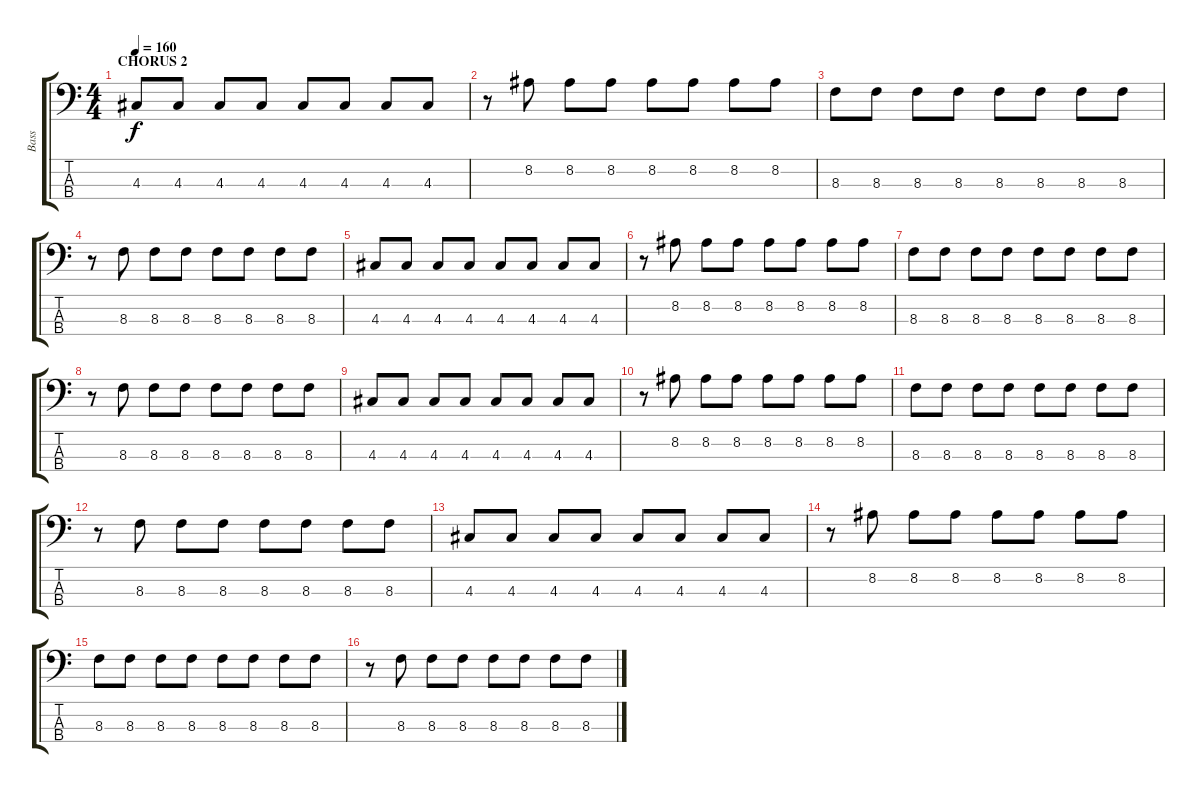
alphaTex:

\track ("Bass" "Bass") {instrument electricbassfinger}
\staff {score tabs}
\tuning (G2 D2 A1 E1) {hide}
\ts (4 4)
\section ("" "CHORUS 2")
\tempo 160
\clef f4
\ks c
4.3.8{dy f} 4.3.8 4.3.8 4.3.8 4.3.8 4.3.8 4.3.8 4.3.8 |
r.8 8.2.8 8.2.8 8.2.8 8.2.8 8.2.8 8.2.8 8.2.8 |
8.3.8 8.3.8 8.3.8 8.3.8 8.3.8 8.3.8 8.3.8 8.3.8 |
r.8 8.3.8 8.3.8 8.3.8 8.3.8 8.3.8 8.3.8 8.3.8 |
4.3.8 4.3.8 4.3.8 4.3.8 4.3.8 4.3.8 4.3.8 4.3.8 |
r.8 8.2.8 8.2.8 8.2.8 8.2.8 8.2.8 8.2.8 8.2.8 |
8.3.8 8.3.8 8.3.8 8.3.8 8.3.8 8.3.8 8.3.8 8.3.8 |
r.8 8.3.8 8.3.8 8.3.8 8.3.8 8.3.8 8.3.8 8.3.8 |
4.3.8 4.3.8 4.3.8 4.3.8 4.3.8 4.3.8 4.3.8 4.3.8 |
r.8 8.2.8 8.2.8 8.2.8 8.2.8 8.2.8 8.2.8 8.2.8 |
8.3.8 8.3.8 8.3.8 8.3.8 8.3.8 8.3.8 8.3.8 8.3.8 |
r.8 8.3.8 8.3.8 8.3.8 8.3.8 8.3.8 8.3.8 8.3.8 |
4.3.8 4.3.8 4.3.8 4.3.8 4.3.8 4.3.8 4.3.8 4.3.8 |
r.8 8.2.8 8.2.8 8.2.8 8.2.8 8.2.8 8.2.8 8.2.8 |
8.3.8 8.3.8 8.3.8 8.3.8 8.3.8 8.3.8 8.3.8 8.3.8 |
r.8 8.3.8 8.3.8 8.3.8 8.3.8 8.3.8 8.3.8 8.3.8
